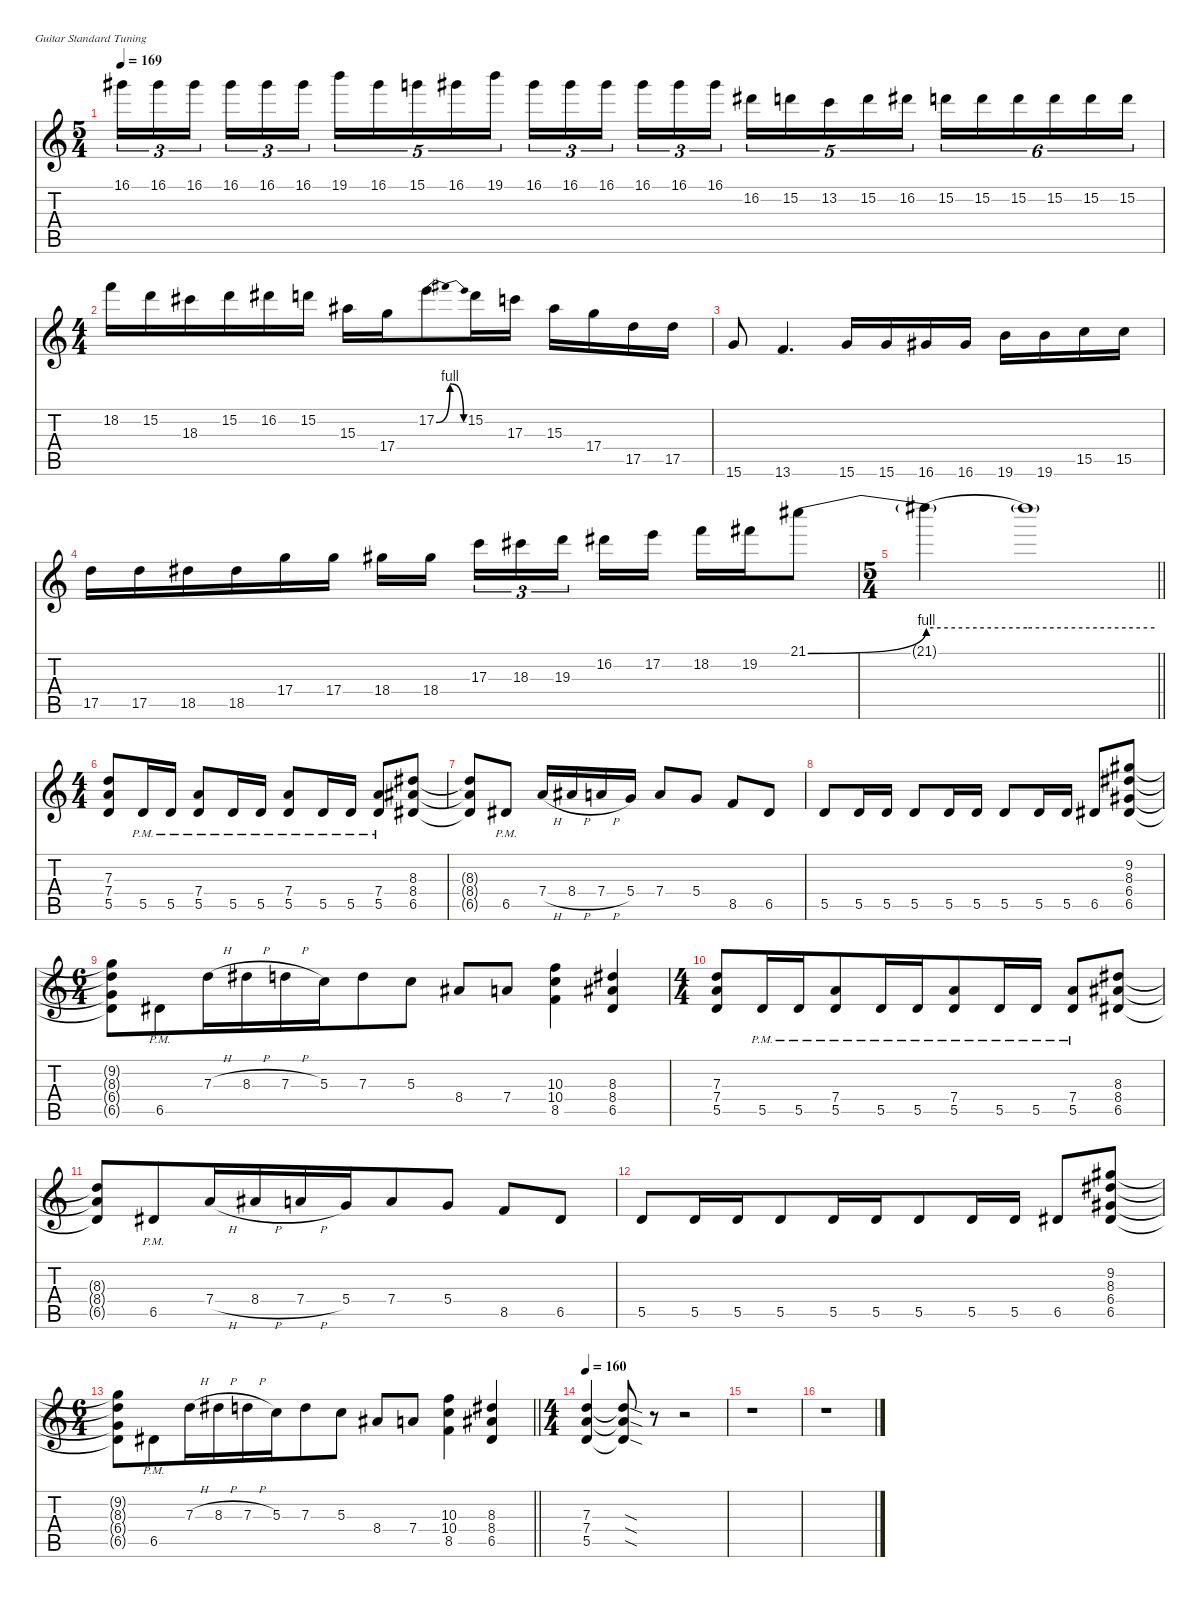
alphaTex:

\defaultSystemsLayout 4
\hideDynamics
\bracketExtendMode nobrackets
\singleTrackTrackNamePolicy hidden
\multiTrackTrackNamePolicy hidden
\otherSystemsTrackNameOrientation horizontal
\track ("Guit 1" "dist.guit.") {defaultSystemsLayout 4 mute instrument distortionguitar}
\staff {score tabs}
\tuning (E4 B3 G3 D3 A2 E2)
\ts (5 4)
\beaming (8 3 3 3 2)
\tempo 169
\clef g2
\ks c
16.1{acc #}.16{tu (3 2) dy fff beam Down} 16.1{acc #}.16{tu (3 2) beam Down} 16.1{acc #}.16{tu (3 2) beam Down} 16.1{acc #}.16{tu (3 2) beam Down} 16.1{acc #}.16{tu (3 2) beam Down} 16.1{acc #}.16{tu (3 2) beam Down} 19.1.16{tu (5 4) beam Down} 16.1{acc #}.16{tu (5 4) beam Down} 15.1.16{tu (5 4) beam Down} 16.1{acc #}.16{tu (5 4) beam Down} 19.1.16{tu (5 4) beam Down} 16.1{acc #}.16{tu (3 2) beam Down} 16.1{acc #}.16{tu (3 2) beam Down} 16.1{acc #}.16{tu (3 2) beam Down} 16.1{acc #}.16{tu (3 2) beam Down} 16.1{acc #}.16{tu (3 2) beam Down} 16.1{acc #}.16{tu (3 2) beam Down} 16.2{acc #}.16{tu (5 4) beam Down} 15.2.16{tu (5 4) beam Down} 13.2.16{tu (5 4) beam Down} 15.2.16{tu (5 4) beam Down} 16.2{acc #}.16{tu (5 4) beam Down} 15.2.16{tu (6 4) beam Down} 15.2.16{tu (6 4) beam Down} 15.2.16{tu (6 4) beam Down} 15.2.16{tu (6 4) beam Down} 15.2.16{tu (6 4) beam Down} 15.2.16{tu (6 4) beam Down} |
\ts (4 4)
\beaming (8 3 3 3 2)
18.2.16{beam Down} 15.2.16{beam Down} 18.3{acc #}.16{beam Down} 15.2.16{beam Down} 16.2{acc #}.16{beam Down} 15.2.16{beam Down} 15.3{acc #}.16{beam Down} 17.4.16{beam Down} 17.2{be (bendrelease 0 0 30 4 30 4 60 0)}.8{beam Down} 15.2.16{beam Down} 17.3.16{beam Down} 15.3{acc #}.16{beam Down} 17.4.16{beam Down} 17.5.16{beam Down} 17.5.16{beam Down} |
15.6.8{beam Up} 13.6.4{d beam Up} 15.6.16{beam Up} 15.6.16{beam Up} 16.6{acc #}.16{beam Up} 16.6{acc #}.16{beam Up} 19.6.16{beam Down} 19.6.16{beam Down} 15.5.16{beam Down} 15.5.16{beam Down} |
17.5.16{beam Down} 17.5.16{beam Down} 18.5{acc #}.16{beam Down} 18.5{acc #}.16{beam Down} 17.4.16{beam Down} 17.4.16{beam Down} 18.4{acc #}.16{beam Down} 18.4{acc #}.16{beam Down} 17.3.16{tu (3 2) beam Down} 18.3{acc #}.16{tu (3 2) beam Down} 19.3.16{tu (3 2) beam Down} 16.2{acc #}.16{beam Down} 17.2.16{beam Down} 18.2.16{beam Down} 19.2{acc #}.16{beam Down} 21.1{be (bend 0 0 60 4) acc #}.8{beam Down} |
\ts (5 4)
\beaming (8 3 3 3 2)
\barLineRight lightlight
21.1{be (hold 0 4 60 4) t}.4{beam Down} 21.1{be (hold 0 4 60 4) t}.1{beam Down} |
\ts (4 4)
\beaming (8 2 2 2 2)
(7.3 7.4 5.5).8{dy f beam Up} 5.5{pm}.16{beam Up} 5.5{pm}.16{beam Up} (7.4{pm} 5.5{pm}).8{beam Up} 5.5{pm}.16{beam Up} 5.5{pm}.16{beam Up} (7.4{pm} 5.5{pm}).8{beam Up} 5.5{pm}.16{beam Up} 5.5{pm}.16{beam Up} (7.4{pm} 5.5{pm}).8{beam Up} (8.3{acc #} 8.4{acc #} 6.5{acc #}).8{beam Up} |
(8.3{t acc #} 8.4{t acc #} 6.5{t acc #}).8{beam Up} 6.5{pm acc #}.8{beam Up} 7.4{h}.16{beam Up} 8.4{h acc #}.16{beam Up} 7.4{h}.16{beam Up} 5.4.16{beam Up} 7.4.8{beam Up} 5.4.8{beam Up} 8.5.8{beam Up} 6.5{acc #}.8{beam Up} |
5.5.8{beam Up} 5.5.16{beam Up} 5.5.16{beam Up} 5.5.8{beam Up} 5.5.16{beam Up} 5.5.16{beam Up} 5.5.8{beam Up} 5.5.16{beam Up} 5.5.16{beam Up} 6.5{acc #}.8{beam Up} (9.2{acc #} 8.3{acc #} 6.4{acc #} 6.5{acc #}).8{beam Up} |
\ts (6 4)
\beaming (8 6 6)
(9.2{t acc #} 8.3{t acc #} 6.4{t acc #} 6.5{t acc #}).8{beam Down} 6.5{pm acc #}.8{beam Down} 7.3{h}.16{beam Down} 8.3{h acc #}.16{beam Down} 7.3{h}.16{beam Down} 5.3.16{beam Down} 7.3.8{beam Down} 5.3.8{beam Down} 8.4{acc #}.8{beam Up} 7.4.8{beam Up} (10.3 10.4 8.5).4{beam Down} (8.3{acc #} 8.4{acc #} 6.5{acc #}).4{beam Up} |
\ts (4 4)
\beaming (8 6 6)
(7.3 7.4 5.5).8{beam Up} 5.5{pm}.16{beam Up} 5.5{pm}.16{beam Up} (7.4{pm} 5.5{pm}).8{beam Up} 5.5{pm}.16{beam Up} 5.5{pm}.16{beam Up} (7.4{pm} 5.5{pm}).8{beam Up} 5.5{pm}.16{beam Up} 5.5{pm}.16{beam Up} (7.4{pm} 5.5{pm}).8{beam Up} (8.3{acc #} 8.4{acc #} 6.5{acc #}).8{beam Up} |
(8.3{t acc #} 8.4{t acc #} 6.5{t acc #}).8{beam Up} 6.5{pm acc #}.8{beam Up} 7.4{h}.16{beam Up} 8.4{h acc #}.16{beam Up} 7.4{h}.16{beam Up} 5.4.16{beam Up} 7.4.8{beam Up} 5.4.8{beam Up} 8.5.8{beam Up} 6.5{acc #}.8{beam Up} |
5.5.8{beam Up} 5.5.16{beam Up} 5.5.16{beam Up} 5.5.8{beam Up} 5.5.16{beam Up} 5.5.16{beam Up} 5.5.8{beam Up} 5.5.16{beam Up} 5.5.16{beam Up} 6.5{acc #}.8{beam Up} (9.2{acc #} 8.3{acc #} 6.4{acc #} 6.5{acc #}).8{beam Up} |
\ts (6 4)
\beaming (8 6 6)
\barLineRight lightlight
(9.2{t acc #} 8.3{t acc #} 6.4{t acc #} 6.5{t acc #}).8{beam Down} 6.5{pm acc #}.8{beam Down} 7.3{h}.16{beam Down} 8.3{h acc #}.16{beam Down} 7.3{h}.16{beam Down} 5.3.16{beam Down} 7.3.8{beam Down} 5.3.8{beam Down} 8.4{acc #}.8{beam Up} 7.4.8{beam Up} (10.3 10.4 8.5).4{beam Down} (8.3{acc #} 8.4{acc #} 6.5{acc #}).4{beam Up} |
\ts (4 4)
\beaming (8 2 2 2 2)
\tempo 160
(7.3 7.4 5.5).4{beam Up} (7.3{sod t} 7.4{sod t} 5.5{sod t}).8{beam Up} r.8{beam Up} r.2{beam Up} |
r.1{beam Down} |
r.1{beam Down}
